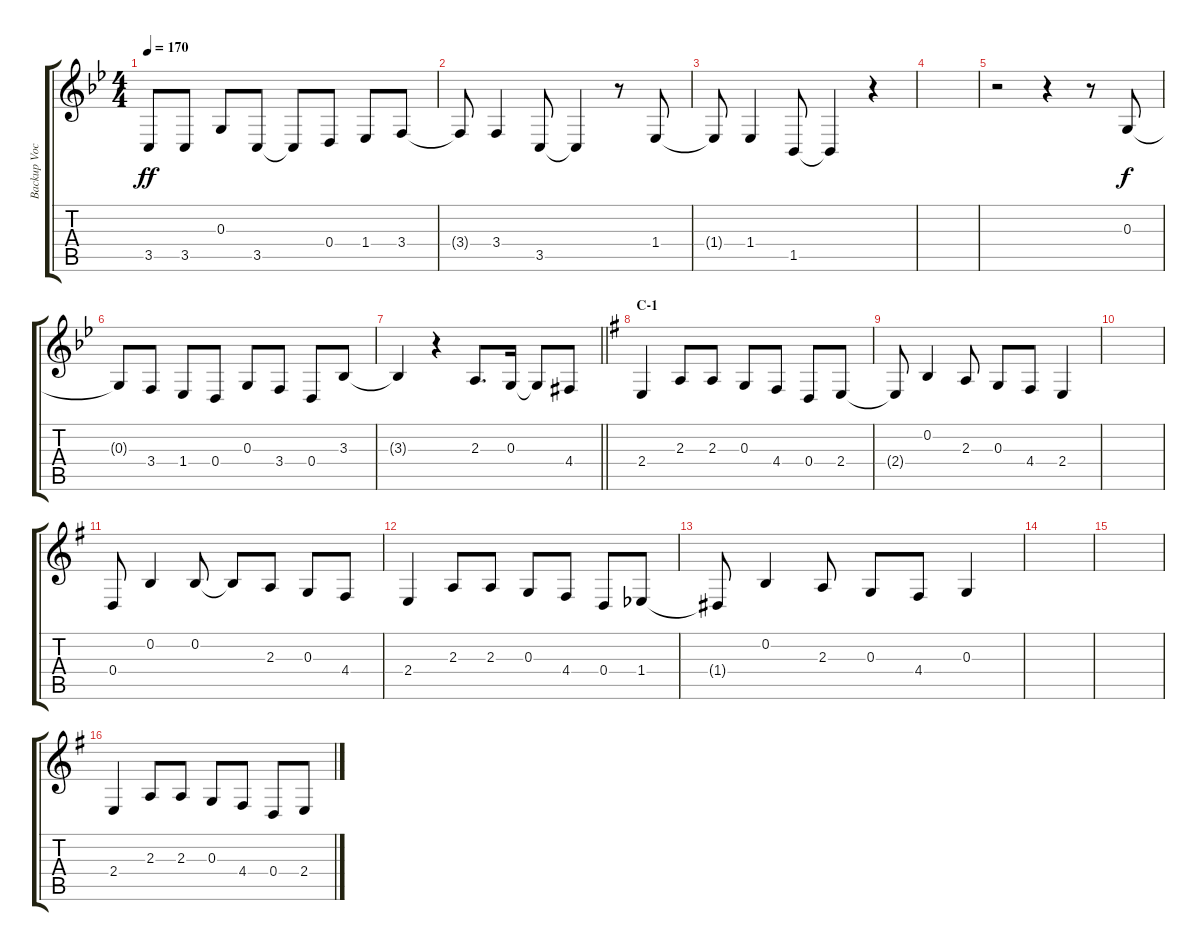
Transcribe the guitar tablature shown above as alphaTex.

\track ("Backup Vocals" "Backup Voc") {instrument altosax}
\staff {score tabs}
\tuning (E4 B3 G3 D3 A2 E2) {hide}
\ts (4 4)
\tempo 170
\clef g2
\ks bb
3.5{t}.8{dy ff} 3.5.8 0.3.8 3.5.8 3.5{t}.8 0.4.8 1.4.8 3.4.8 |
3.4{t}.8 3.4.4 3.5.8 3.5{t}.4 r.8 1.4.8 |
1.4{t}.8 1.4.4 1.5.8 1.5{t}.4 r.4 |
|
r.2 r.4 r.8 0.3.8{dy f} |
0.3{t}.8 3.4.8 1.4.8 0.4.8 0.3.8 3.4.8 0.4.8 3.3.8 |
\barLineRight lightlight
3.3{t}.4 r.4 2.3.8{d} 0.3.16 0.3{t}.8 4.4{acc #}.8 |
\section ("" "C-1")
\ks g
2.4.4 2.3.8 2.3.8 0.3.8 4.4.8 0.4.8 2.4.8 |
2.4{t}.8 0.2.4 2.3.8 0.3.8 4.4.8 2.4.4 |
|
0.4.8 0.2.4 0.2.8 0.2{t}.8 2.3.8 0.3.8 4.4.8 |
2.4.4 2.3.8 2.3.8 0.3.8 4.4.8 0.4.8 1.4{acc b}.8 |
1.4{t}.8 0.2.4 2.3.8 0.3.8 4.4.8 0.3.4 |
|
|
2.4.4 2.3.8 2.3.8 0.3.8 4.4.8 0.4.8 2.4.8
